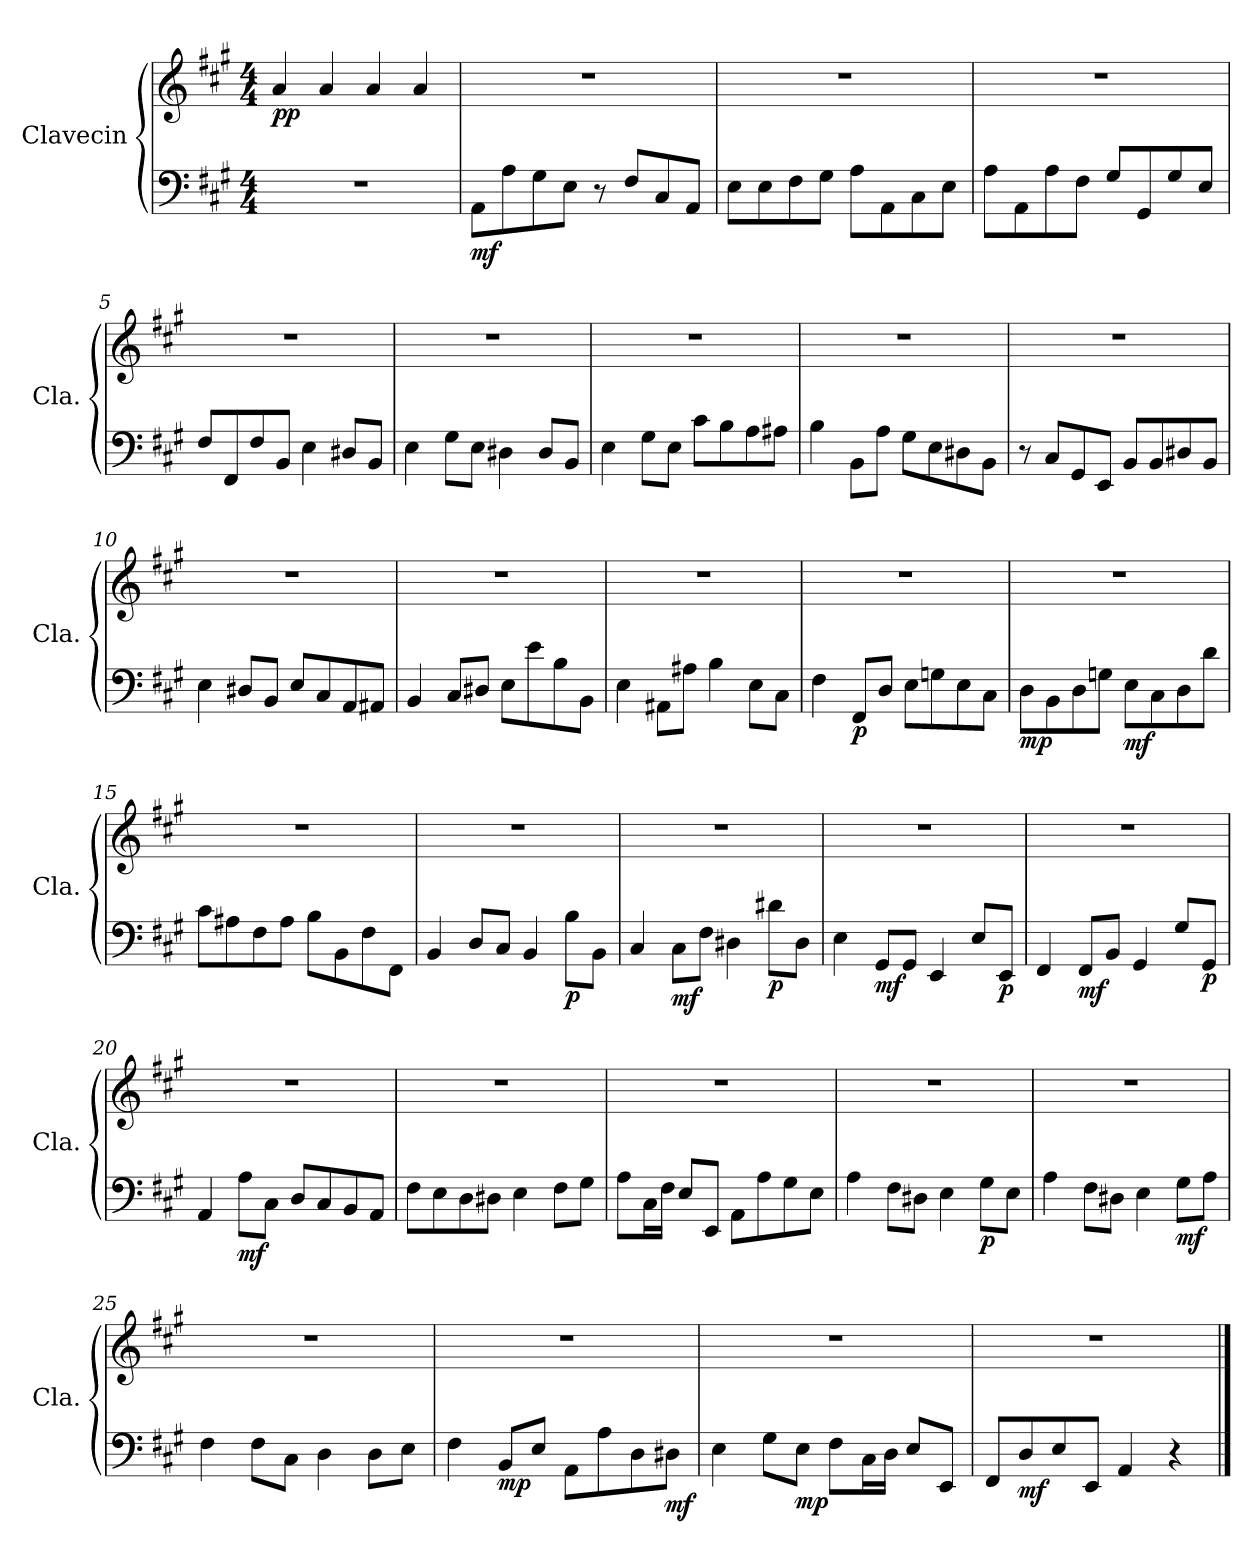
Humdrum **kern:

**kern	**kern	**dynam
*part1	*part1	*part1
*staff2	*staff1	*staff1/2
*I"Clavecin	*	*
*I'Cla.	*	*
*clefF4	*clefG2	*
*k[f#c#g#]	*k[f#c#g#]	*
*M4/4	*M4/4	*
*MM40	*MM40	*
=1	=1	=1
!	!	!LO:DY:b
1r	4a/	pp
.	4a/	.
.	4a/	.
.	4a/	.
=2	=2	=2
!	!	!LO:DY:b=2
8AA\L	1r	mf
8A\	.	.
8G#\	.	.
8E\J	.	.
8r	.	.
8F#/L	.	.
8C#/	.	.
8AA/J	.	.
=3	=3	=3
8E\L	1r	.
8E\	.	.
8F#\	.	.
8G#\J	.	.
8A\L	.	.
8AA\	.	.
8C#\	.	.
8E\J	.	.
!!LO:LB:g=z
=4	=4	=4
8A\L	1r	.
8AA\	.	.
8A\	.	.
8F#\J	.	.
8G#/L	.	.
8GG#/	.	.
8G#/	.	.
8E/J	.	.
=5	=5	=5
8F#/L	1r	.
8FF#/	.	.
8F#/	.	.
8BB/J	.	.
4E\	.	.
8D#X/L	.	.
8BB/J	.	.
=6	=6	=6
4E\	1r	.
8G#\L	.	.
8E\J	.	.
4D#X\	.	.
8D#/L	.	.
8BB/J	.	.
!!LO:LB:g=z
=7	=7	=7
4E\	1r	.
8G#\L	.	.
8E\J	.	.
8c#\L	.	.
8B\	.	.
8A\	.	.
8A#X\J	.	.
=8	=8	=8
4B\	1r	.
8BB\L	.	.
8A\J	.	.
8G#\L	.	.
8E\	.	.
8D#X\	.	.
8BB\J	.	.
!!LO:LB:g=z
=9	=9	=9
8r	1r	.
8C#/L	.	.
8GG#/	.	.
8EE/J	.	.
8BB/L	.	.
8BB/	.	.
8D#X/	.	.
8BB/J	.	.
=10	=10	=10
4E\	1r	.
8D#X/L	.	.
8BB/J	.	.
8E/L	.	.
8C#/	.	.
8AA/	.	.
8AA#X/J	.	.
!!LO:LB:g=z
=11	=11	=11
4BB/	1r	.
8C#/L	.	.
8D#X/J	.	.
8E\L	.	.
8e\	.	.
8B\	.	.
8BB\J	.	.
=12	=12	=12
4E\	1r	.
8AA#X\L	.	.
8A#X\J	.	.
4B\	.	.
8E\L	.	.
8C#\J	.	.
=13	=13	=13
4F#\	1r	.
!	!	!LO:DY:b=2
8FF#/L	.	p
8D/J	.	.
8E\L	.	.
8Gn\	.	.
8E\	.	.
8C#\J	.	.
!!LO:PB:g=z
=14	=14	=14
!	!	!LO:DY:b=2
8D\L	1r	mp
8BB\	.	.
8D\	.	.
8Gn\J	.	.
!	!	!LO:DY:b=2
8E\L	.	mf
8C#\	.	.
8D\	.	.
8d\J	.	.
=15	=15	=15
8c#\L	1r	.
8A#X\	.	.
8F#\	.	.
8A#\J	.	.
8B\L	.	.
8BB\	.	.
8F#\	.	.
8FF#\J	.	.
=16	=16	=16
4BB/	1r	.
8D/L	.	.
8C#/J	.	.
4BB/	.	.
!	!	!LO:DY:b=2
8B\L	.	p
8BB\J	.	.
!!LO:LB:g=z
=17	=17	=17
4C#/	1r	.
!	!	!LO:DY:b=2
8C#\L	.	mf
8F#\J	.	.
4D#X\	.	.
!	!	!LO:DY:b=2
8d#X\L	.	p
8D#\J	.	.
=18	=18	=18
4E\	1r	.
!	!	!LO:DY:b=2
8GG#/L	.	mf
8GG#/J	.	.
4EE/	.	.
8E/L	.	.
!	!	!LO:DY:b=2
8EE/J	.	p
=19	=19	=19
4FF#/	1r	.
!	!	!LO:DY:b=2
8FF#/L	.	mf
8BB/J	.	.
4GG#/	.	.
8G#/L	.	.
!	!	!LO:DY:b=2
8GG#/J	.	p
!!LO:LB:g=z
=20	=20	=20
4AA/	1r	.
!	!	!LO:DY:b=2
8A\L	.	mf
8C#\J	.	.
8D/L	.	.
8C#/	.	.
8BB/	.	.
8AA/J	.	.
=21	=21	=21
8F#\L	1r	.
8E\	.	.
8D\	.	.
8D#X\J	.	.
4E\	.	.
8F#\L	.	.
8G#\J	.	.
!!LO:LB:g=z
=22	=22	=22
8A\L	1r	.
16C#\L	.	.
16F#\JJ	.	.
8E/L	.	.
8EE/J	.	.
8AA\L	.	.
8A\	.	.
8G#\	.	.
8E\J	.	.
=23	=23	=23
4A\	1r	.
8F#\L	.	.
8D#X\J	.	.
4E\	.	.
!	!	!LO:DY:b=2
8G#\L	.	p
8E\J	.	.
=24	=24	=24
4A\	1r	.
8F#\L	.	.
8D#X\J	.	.
4E\	.	.
!	!	!LO:DY:b=2
8G#\L	.	mf
8A\J	.	.
!!LO:LB:g=z
=25	=25	=25
4F#\	1r	.
8F#\L	.	.
8C#\J	.	.
4D\	.	.
8D\L	.	.
8E\J	.	.
=26	=26	=26
4F#\	1r	.
!	!	!LO:DY:b=2
8BB/L	.	mp
8E/J	.	.
8AA\L	.	.
8A\	.	.
8D\	.	.
!	!	!LO:DY:b=2
8D#X\J	.	mf
=27	=27	=27
4E\	1r	.
8G#\L	.	.
!	!	!LO:DY:b=2
8E\J	.	mp
8F#\L	.	.
16C#\L	.	.
16D\JJ	.	.
8E/L	.	.
8EE/J	.	.
!!LO:LB:g=z
=28	=28	=28
8FF#/L	1r	.
!	!	!LO:DY:b=2
8D/	.	mf
8E/	.	.
8EE/J	.	.
4AA/	.	.
4r	.	.
==	==	==
*-	*-	*-
